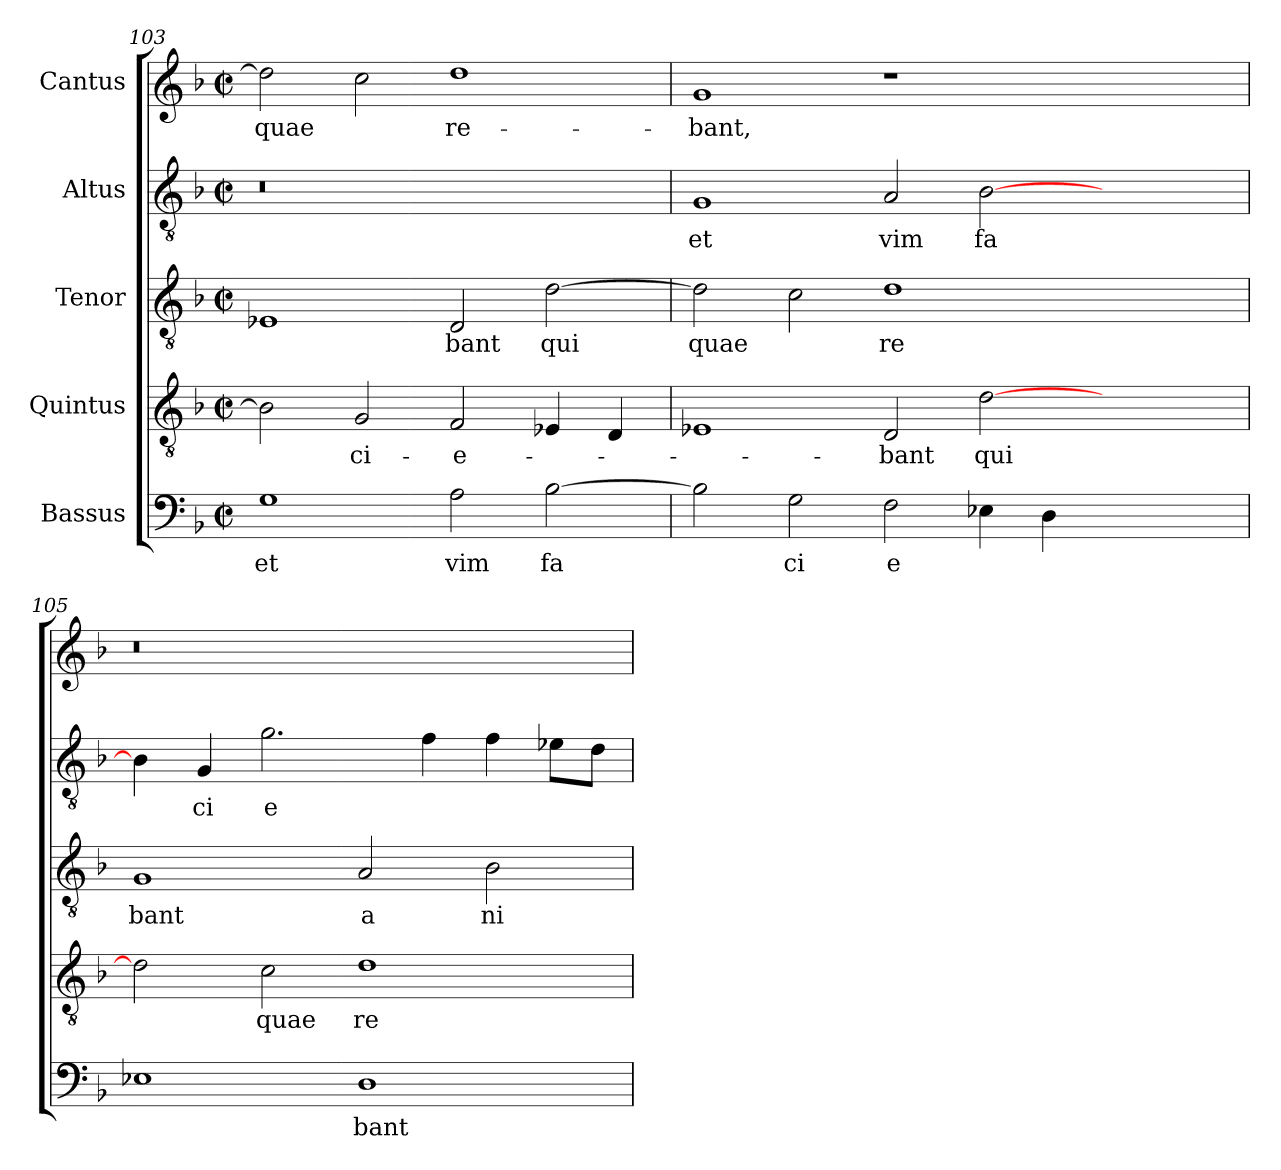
**kern	**text	**kern	**text	**kern	**text	**kern	**text	**kern	**text
*part5	*part5	*part4	*part4	*part3	*part3	*part2	*part2	*part1	*part1
*staff5	*staff5	*staff4	*staff4	*staff3	*staff3	*staff2	*staff2	*staff1	*staff1
*I"Bassus	*	*I"Quintus	*	*I"Tenor	*	*I"Altus	*	*I"Cantus	*
*clefF4	*	*clefGv2	*	*clefGv2	*	*clefGv2	*	*clefG2	*
*k[b-]	*	*k[b-]	*	*k[b-]	*	*k[b-]	*	*k[b-]	*
*F:	*	*F:	*	*F:	*	*F:	*	*F:	*
*M2/2	*	*M2/2	*	*M2/2	*	*M2/2	*	*M2/2	*
*met(c|)	*	*met(c|)	*	*met(c|)	*	*met(c|)	*	*met(c|)	*
=103	=103	=103	=103	=103	=103	=103	=103	=103	=103
!	!LO:LY:b:cj	!	!	!	!	!	!	!	!LO:LY:b
1G	et	2B-\]	.	1E-X	.	0r	.	2dd\]	quae
!	!	!	!LO:LY:b:cj	!	!	!	!	!	!
.	.	2G/	-ci-	.	.	.	.	2cc\	.
!	!LO:LY:b:cj	!	!LO:LY:b:cj	!	!LO:LY:b:cj	!	!	!	!LO:LY:b:cj
2A\	vim	2F/	-e-	2D/	bant	.	.	1dd	re-
!	!LO:LY:b:cj	!	!	!	!LO:LY:b	!	!	!	!
[>2B-\	fa	4E-X/	.	[>2d\	qui	.	.	.	.
.	.	4D/	.	.	.	.	.	.	.
=104	=104	=104	=104	=104	=104	=104	=104	=104	=104
!	!	!	!	!	!LO:LY:b	!	!LO:LY:b:cj	!	!LO:LY:b:cj
2B-\]	.	1E-X	.	2d\]	quae	1G	et	1g	-bant,
!	!LO:LY:b:cj	!	!	!	!	!	!	!	!
2G\	ci	.	.	2c\	.	.	.	.	.
!	!LO:LY:b:cj	!	!LO:LY:b:cj	!	!LO:LY:b:cj	!	!LO:LY:b:cj	!LO:N:vis=1	!
2F\	e	2D/	-bant	1d	re	2A/	vim	0r	.
!	!	!	!LO:LY:b	!	!	!	!LO:LY:b:cj	!	!
4E-X\	.	[>2d\	qui	.	.	[>2B-\	fa	.	.
4D\	.	.	.	.	.	.	.	.	.
1ryy	.	1ryy	.	1ryy	.	1ryy	.	.	.
=105	=105	=105	=105	=105	=105	=105	=105	=105	=105
!	!	!	!	!	!LO:LY:b:cj	!	!	!	!
1E-X	.	2d\]	.	1G	bant	4B-\]	.	0r	.
!	!	!	!	!	!	!	!LO:LY:b:cj	!	!
.	.	.	.	.	.	4G/	ci	.	.
!	!	!	!LO:LY:b:cj	!	!	!	!LO:LY:b:cj	!	!
.	.	2c\	quae	.	.	2.g\	e	.	.
!	!LO:LY:b:cj	!	!LO:LY:b:cj	!	!LO:LY:b:cj	!	!	!	!
1D	bant	1d	re-	2A/	a	.	.	.	.
.	.	.	.	.	.	4f\	.	.	.
!	!	!	!	!	!LO:LY:b:cj	!	!	!	!
.	.	.	.	2B-\	ni	4f\	.	.	.
.	.	.	.	.	.	8e-\L	.	.	.
.	.	.	.	.	.	8d\J	.	.	.
=	=	=	=	=	=	=	=	=	=
*-	*-	*-	*-	*-	*-	*-	*-	*-	*-
